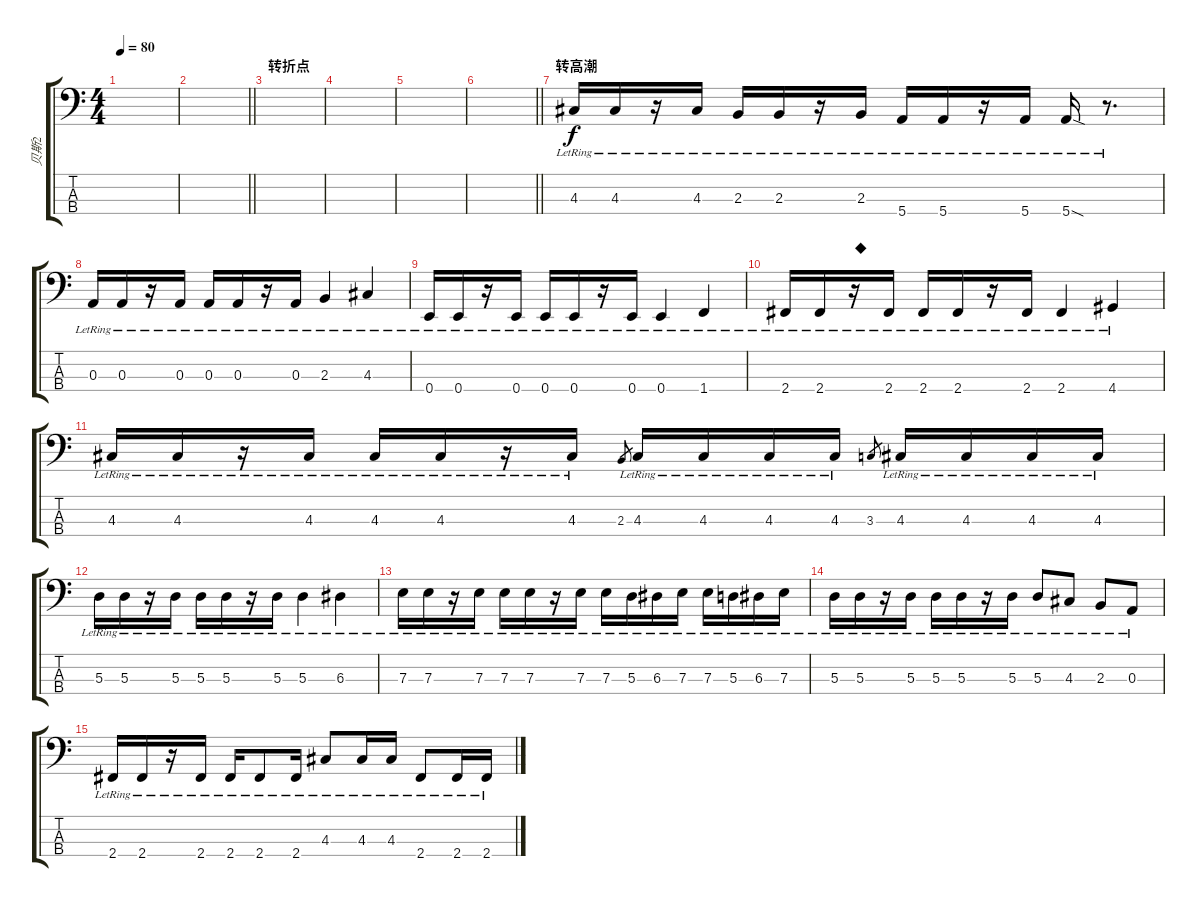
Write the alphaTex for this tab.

\track ("贝斯2" "贝斯2") {instrument electricbassfinger}
\staff {score tabs}
\tuning (G2 D2 A1 E1) {hide}
\ts (4 4)
\tempo 80
\clef f4
\ks c
|
\barLineRight lightlight
|
\section ("" "转折点")
|
|
|
\barLineRight lightlight
|
\section ("" "转高潮")
4.3{lr}.16{balance 0} 4.3{lr}.16 r.16 4.3{lr}.16 2.3{lr}.16 2.3{lr}.16 r.16 2.3{lr}.16 5.4{lr}.16 5.4{lr}.16 r.16 5.4{lr}.16 5.4{sod lr}.16 r.8{d} |
0.3{lr}.16{balance 16} 0.3{lr}.16 r.16 0.3{lr}.16 0.3{lr}.16 0.3{lr}.16 r.16 0.3{lr}.16 2.3{lr}.4 4.3{lr}.4 |
0.4{lr}.16{balance 0} 0.4{lr}.16 r.16 0.4{lr}.16 0.4{lr}.16 0.4{lr}.16 r.16 0.4{lr}.16 0.4{lr}.4 1.4{lr}.4 |
2.4{lr}.16{balance 16} 2.4{lr}.16 r.16{txt "◆"} 2.4{lr}.16 2.4{lr}.16 2.4{lr}.16 r.16 2.4{lr}.16 2.4{lr}.4 4.4{lr}.4 |
4.3{lr}.16{balance 0} 4.3{lr}.16 r.16 4.3{lr}.16 4.3{lr}.16 4.3{lr}.16 r.16 4.3{lr}.16 2.3.8{gr} 4.3{lr}.16 4.3{lr}.16 4.3{lr}.16 4.3{lr}.16 3.3.8{gr} 4.3{lr}.16 4.3{lr}.16 4.3{lr}.16 4.3{lr}.16 |
5.3{lr}.16{balance 16} 5.3{lr}.16 r.16 5.3{lr}.16 5.3{lr}.16 5.3{lr}.16 r.16 5.3{lr}.16 5.3{lr}.4 6.3{lr}.4 |
7.3{lr}.16{balance 0} 7.3{lr}.16 r.16 7.3{lr}.16 7.3{lr}.16 7.3{lr}.16 r.16 7.3{lr}.16 7.3{lr}.16 5.3{lr}.16 6.3{lr}.16 7.3{lr}.16 7.3{lr}.16 5.3{lr}.16 6.3{lr}.16 7.3{lr}.16 |
5.3{lr}.16{balance 16} 5.3{lr}.16 r.16 5.3{lr}.16 5.3{lr}.16 5.3{lr}.16 r.16 5.3{lr}.16 5.3{lr}.8 4.3{lr}.8 2.3{lr}.8 0.3{lr}.8 |
2.4{lr}.16{balance 0} 2.4{lr}.16 r.16 2.4{lr}.16 2.4{lr}.16 2.4{lr}.8 2.4{lr}.16 4.3{lr}.8 4.3{lr}.16 4.3{lr}.16 2.4{lr}.8 2.4{lr}.16 2.4{lr}.16
